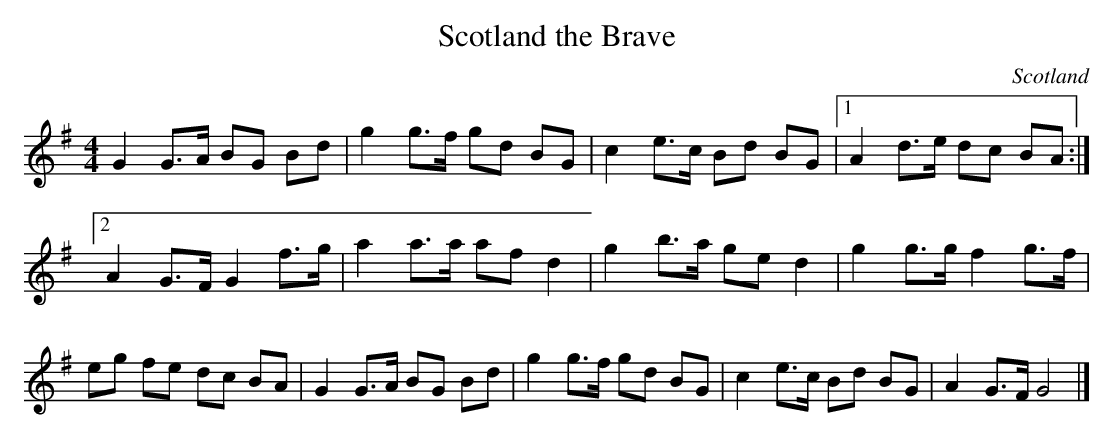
X:1
T:Scotland the Brave
O:Scotland
M:4/4
K:G
G2 G>A BG Bd | g2 g>f gd BG | c2 e>c Bd BG \
|1 A2d>e dc BA :|2 A2G>F G2f>g | \
a2 a>a af d2 | g2 b>a ge d2 | \
g2 g>g f2 g>f | eg fe dc BA |\
G2 G>A BG Bd | g2 g>f gd BG |\
c2 e>c Bd BG | A2 G>F G4 |]
